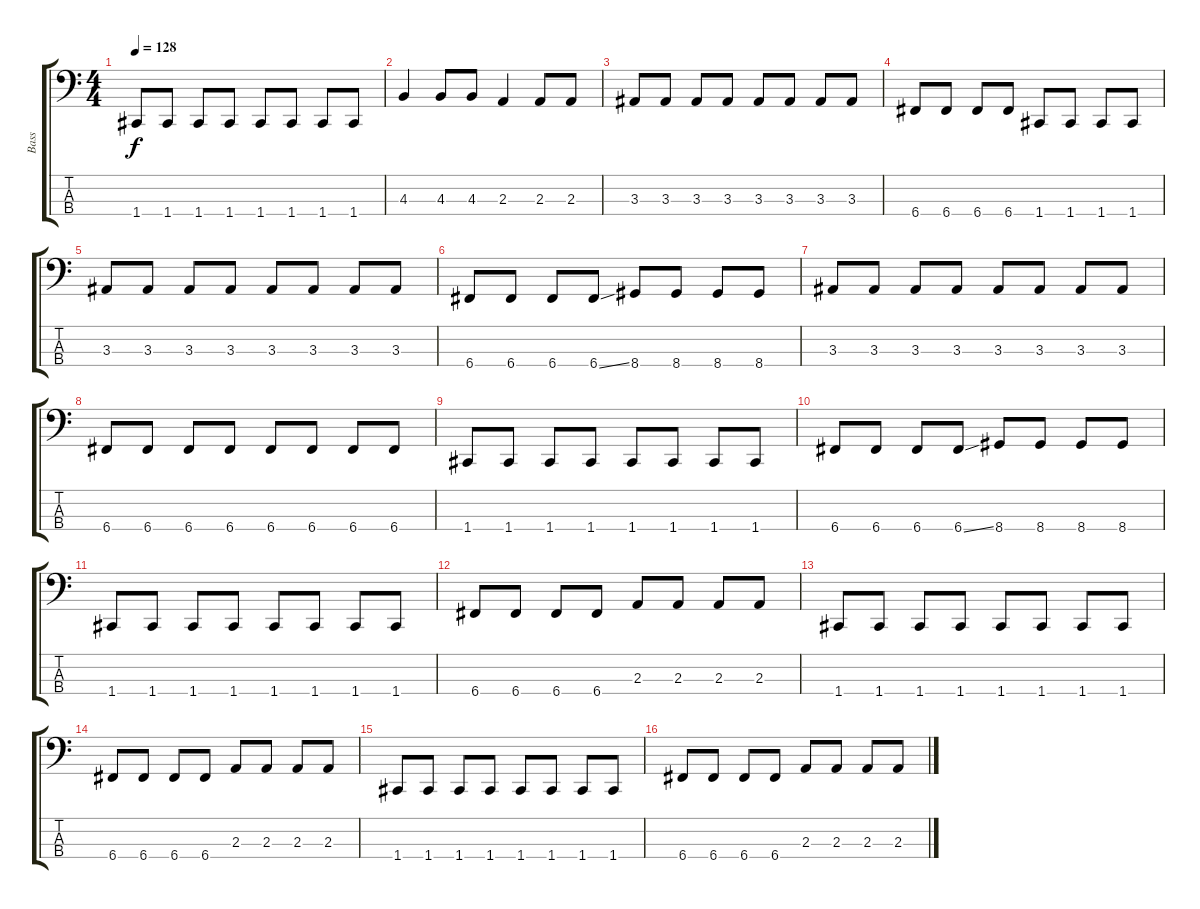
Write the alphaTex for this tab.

\track ("Bass" "Bass") {instrument electricbassfinger}
\staff {score tabs}
\tuning (F2 C2 G1 C1) {hide}
\ts (4 4)
\tempo 128
\clef f4
\ks c
1.4.8{dy f} 1.4.8 1.4.8 1.4.8 1.4.8 1.4.8 1.4.8 1.4.8 |
4.3.4 4.3.8 4.3.8 2.3.4 2.3.8 2.3.8 |
3.3.8 3.3.8 3.3.8 3.3.8 3.3.8 3.3.8 3.3.8 3.3.8 |
6.4.8 6.4.8 6.4.8 6.4.8 1.4.8 1.4.8 1.4.8 1.4.8 |
3.3.8 3.3.8 3.3.8 3.3.8 3.3.8 3.3.8 3.3.8 3.3.8 |
6.4.8 6.4.8 6.4.8 6.4{ss}.8 8.4.8 8.4.8 8.4.8 8.4.8 |
3.3.8 3.3.8 3.3.8 3.3.8 3.3.8 3.3.8 3.3.8 3.3.8 |
6.4.8 6.4.8 6.4.8 6.4.8 6.4.8 6.4.8 6.4.8 6.4.8 |
1.4.8 1.4.8 1.4.8 1.4.8 1.4.8 1.4.8 1.4.8 1.4.8 |
6.4.8 6.4.8 6.4.8 6.4{ss}.8 8.4.8 8.4.8 8.4.8 8.4.8 |
1.4.8 1.4.8 1.4.8 1.4.8 1.4.8 1.4.8 1.4.8 1.4.8 |
6.4.8 6.4.8 6.4.8 6.4.8 2.3.8 2.3.8 2.3.8 2.3.8 |
1.4.8 1.4.8 1.4.8 1.4.8 1.4.8 1.4.8 1.4.8 1.4.8 |
6.4.8 6.4.8 6.4.8 6.4.8 2.3.8 2.3.8 2.3.8 2.3.8 |
1.4.8 1.4.8 1.4.8 1.4.8 1.4.8 1.4.8 1.4.8 1.4.8 |
6.4.8 6.4.8 6.4.8 6.4.8 2.3.8 2.3.8 2.3.8 2.3.8
